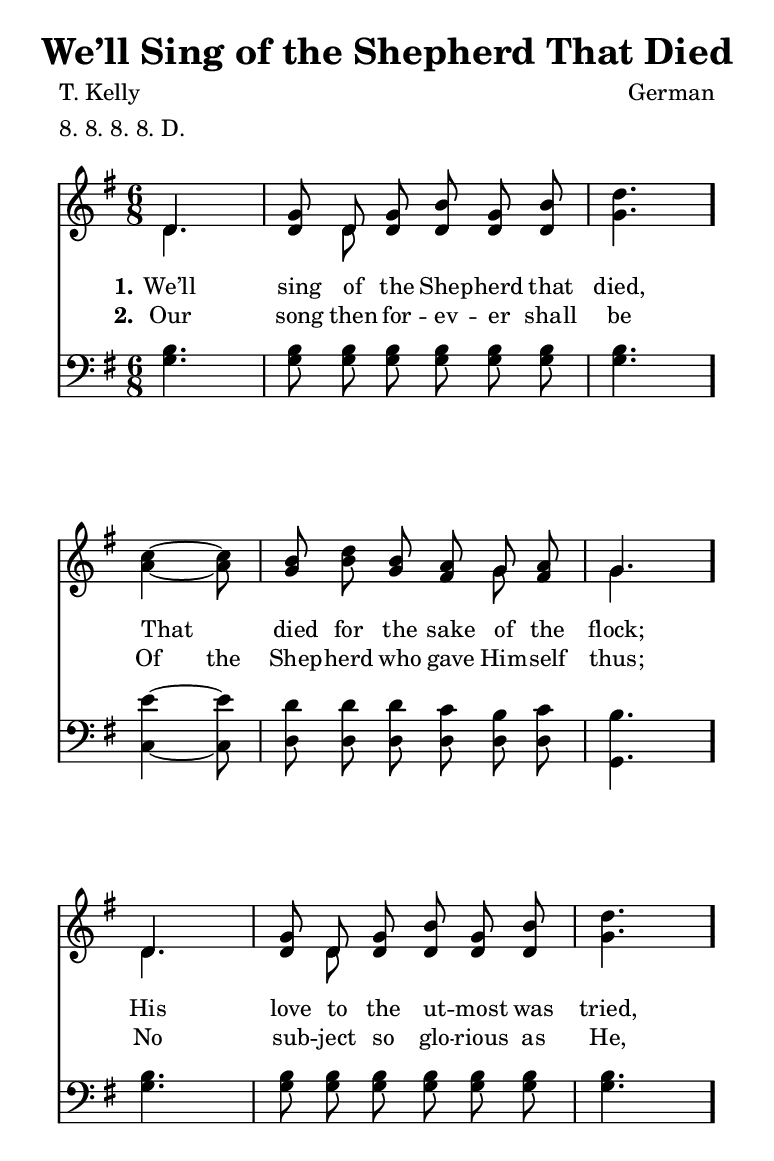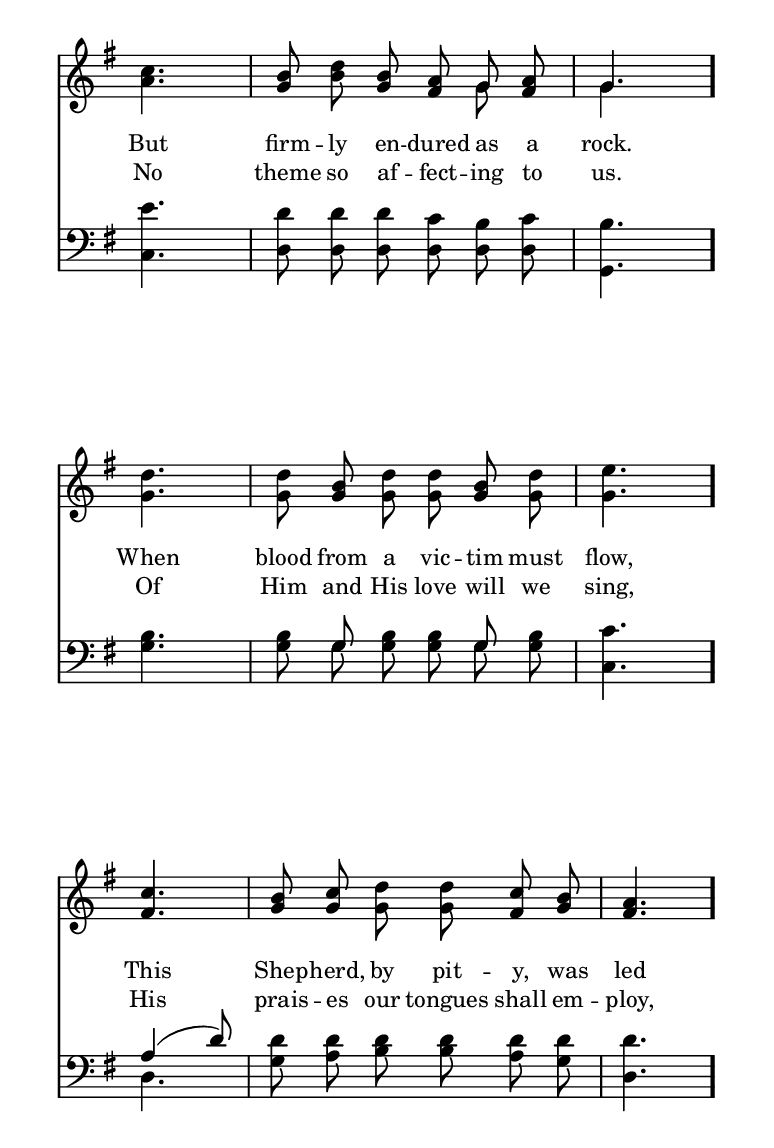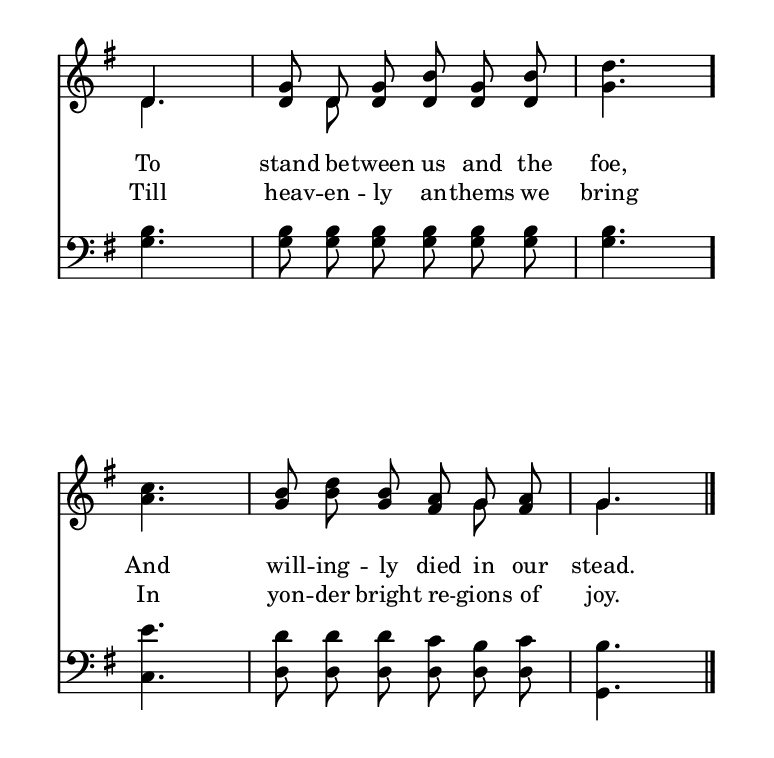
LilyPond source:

\include "common/global.ily"
\paper {
  \include "common/paper.ily"
  ragged-last-bottom = ##t
  system-system-spacing.padding = 8
}

\header{
  hymnnumber = "208"
  title = "We’ll Sing of the Shepherd That Died"
  tunename = "De Fleury"
  meter = "8. 8. 8. 8. D."
  poet = "T. Kelly"
  composer = "German"
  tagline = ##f
}

global = {
  \include "common/overrides.ily"
  \override Staff.TimeSignature.style = #'numbered
  \time 6/8
  \override Score.MetronomeMark.transparent = ##t % hide all fermata changes too
  \tempo 4=80
  \key g \major
  \partial 4.
  \autoBeamOff
}

notesSoprano = {
\global
\relative c' {

  d4. g8 d g b g b | d4.
  c4 ~ c8 | b8 d b a g a | g4. \eogbreak
  d4. g8 d g b g b | d4.
  c4. | b8 d b a g a | g4. \eogbreak
  d'4. d8 b d d b d | e4.
  c4. | b8 c d d c b | a4. \eogbreak
  d,4. g8 d g b g b | d4.
  c4. | b8 d b a g a | g4.

  \bar "|."

}
}

notesAlto = {
\global
\relative e' {

  d4. | d8 d d d d d | g4.
  a4 ~ a8 | g b g fis g fis | g4.
  d4. | d8 d d d d d | g4.
  a4. | g8 b g fis g fis | g4.
  g4. | g8 g g g g g | g4.
  fis4. | g8 g g g fis g | fis4.
  d4. | d8 d d d d d | g4.
  a4. | g8 b g fis g fis | g4.

}
}

notesTenor = {
\global
\relative a {

  b4. | b8 b b b b b | b4.
  e4 ~ e8 | d8 d d c b c | b4.
  b4. | b8 b b b b b | b4.
  e4. | d8 d d c b c | b4.
  b4. | b8 g b b g b | c4.
  a4( d8) | d8 d d d d d | d4.
  b4. | b8 b b b b b | b4.
  e4. | d8 d d c b c | b4.

}
}

notesBass = {
\global
\relative f {

  g4. | g8 g g g g g | g4.
  c,4 ~ c8 | d8 d d d d d | g,4.
  g'4. | g8 g g g g g | g4.
  c,4. | d8 d d d d d | g,4.
  g'4. | g8 g g g g g | c,4.
  d4. | g8 a b b a g | d4.
  g4. | g8 g g g g g | g4.
  c,4. | d8 d d d d d | g,4.

}
}

wordsA = \lyricmode {
\set stanza = "1."

We’ll sing of the Shep -- herd that died, \bar "."
That died for the sake of the flock; \bar "."
His love to the ut -- most was tried, \bar "."
But firm -- ly en -- dured as a rock. \bar "."
When blood from a vic -- tim must flow, \bar "."
This Shep -- herd, by pit -- y, was led \bar "."
To stand be -- tween us and the foe, \bar "."
And will -- ing -- ly died in our stead. \bar "."

}

wordsB = \lyricmode {
\set stanza = "2."

Our song then for -- ev -- er shall be
{ \mon } Of the { \moff } Shep -- herd who gave Him -- self thus;
No sub -- ject so glo -- rious as He,
No theme so af -- fect -- ing to us.
Of Him and His love will we sing,
His prais -- es our tongues shall em -- ploy,
Till heav -- en -- ly an -- thems we bring
In yon -- der bright re -- gions of joy.

}

\score {
  \context ChoirStaff <<
    \context Staff = upper <<
      \set Staff.autoBeaming = ##f
      \set ChoirStaff.systemStartDelimiter = #'SystemStartBar
      \set ChoirStaff.printPartCombineTexts = ##f
      \partcombine #'(2 . 9) \notesSoprano \notesAlto
      \context NullVoice = sopranos { \voiceOne << \notesSoprano >> }
      \context NullVoice = altos { \voiceTwo << \notesAlto >> }
      \context Lyrics = one   \lyricsto sopranos \wordsA
      \context Lyrics = two   \lyricsto sopranos \wordsB
    >>
    \context Staff = men <<
      \set Staff.autoBeaming = ##f
      \clef bass
      \set ChoirStaff.printPartCombineTexts = ##f
      \partcombine #'(2 . 9) \notesTenor \notesBass
      \context NullVoice = tenors { \voiceOne << \notesTenor >> }
      \context NullVoice = basses { \voiceTwo << \notesBass >> }
    >>
  >>
  \layout {
    \include "common/layout.ily"
  }
  \midi{
    \include "common/midi.ily"
  }
}

\version "2.19.49"  % necessary for upgrading to future LilyPond versions.

% vi:set et ts=2 sw=2 ai nocindent syntax=lilypond:
